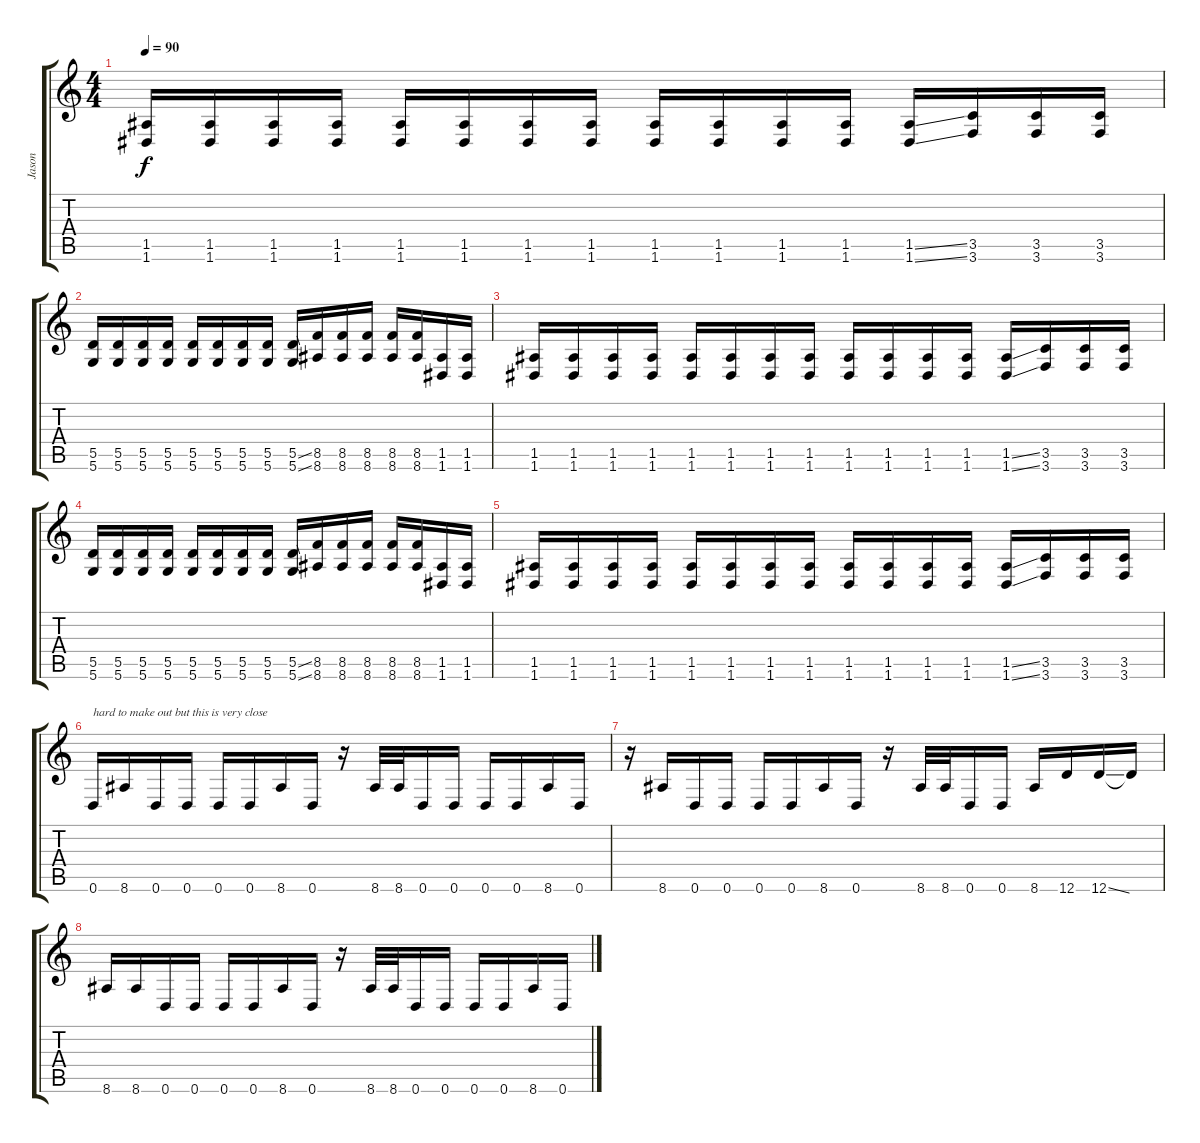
\track ("Jason" "Jason") {instrument distortionguitar}
\staff {score tabs}
\tuning (E4 B3 G3 D3 A2 D2) {hide}
\ts (4 4)
\tempo 90
\clef g2
\ks c
(1.5 1.6).16{dy f} (1.5 1.6).16 (1.5 1.6).16 (1.5 1.6).16 (1.5 1.6).16 (1.5 1.6).16 (1.5 1.6).16 (1.5 1.6).16 (1.5 1.6).16 (1.5 1.6).16 (1.5 1.6).16 (1.5 1.6).16 (1.5{ss} 1.6{ss}).16 (3.5 3.6).16 (3.5 3.6).16 (3.5 3.6).16 |
(5.5 5.6).16 (5.5 5.6).16 (5.5 5.6).16 (5.5 5.6).16 (5.5 5.6).16 (5.5 5.6).16 (5.5 5.6).16 (5.5 5.6).16 (5.5{ss} 5.6{ss}).16 (8.5 8.6).16 (8.5 8.6).16 (8.5 8.6).16 (8.5 8.6).16 (8.5 8.6).16 (1.5 1.6).16 (1.5 1.6).16 |
(1.5 1.6).16 (1.5 1.6).16 (1.5 1.6).16 (1.5 1.6).16 (1.5 1.6).16 (1.5 1.6).16 (1.5 1.6).16 (1.5 1.6).16 (1.5 1.6).16 (1.5 1.6).16 (1.5 1.6).16 (1.5 1.6).16 (1.5{ss} 1.6{ss}).16 (3.5 3.6).16 (3.5 3.6).16 (3.5 3.6).16 |
(5.5 5.6).16 (5.5 5.6).16 (5.5 5.6).16 (5.5 5.6).16 (5.5 5.6).16 (5.5 5.6).16 (5.5 5.6).16 (5.5 5.6).16 (5.5{ss} 5.6{ss}).16 (8.5 8.6).16 (8.5 8.6).16 (8.5 8.6).16 (8.5 8.6).16 (8.5 8.6).16 (1.5 1.6).16 (1.5 1.6).16 |
(1.5 1.6).16 (1.5 1.6).16 (1.5 1.6).16 (1.5 1.6).16 (1.5 1.6).16 (1.5 1.6).16 (1.5 1.6).16 (1.5 1.6).16 (1.5 1.6).16 (1.5 1.6).16 (1.5 1.6).16 (1.5 1.6).16 (1.5{ss} 1.6{ss}).16 (3.5 3.6).16 (3.5 3.6).16 (3.5 3.6).16 |
0.6.16{txt "hard to make out but this is very close"} 8.6.16 0.6.16 0.6.16 0.6.16 0.6.16 8.6.16 0.6.16 r.16 8.6.32 8.6.32 0.6.16 0.6.16 0.6.16 0.6.16 8.6.16 0.6.16 |
r.16 8.6.16 0.6.16 0.6.16 0.6.16 0.6.16 8.6.16 0.6.16 r.16 8.6.32 8.6.32 0.6.16 0.6.16 8.6.16 12.6.16 12.6{ss}.16 12.6{t}.16 |
8.6.16 8.6.16 0.6.16 0.6.16 0.6.16 0.6.16 8.6.16 0.6.16 r.16 8.6.32 8.6.32 0.6.16 0.6.16 0.6.16 0.6.16 8.6.16 0.6.16
